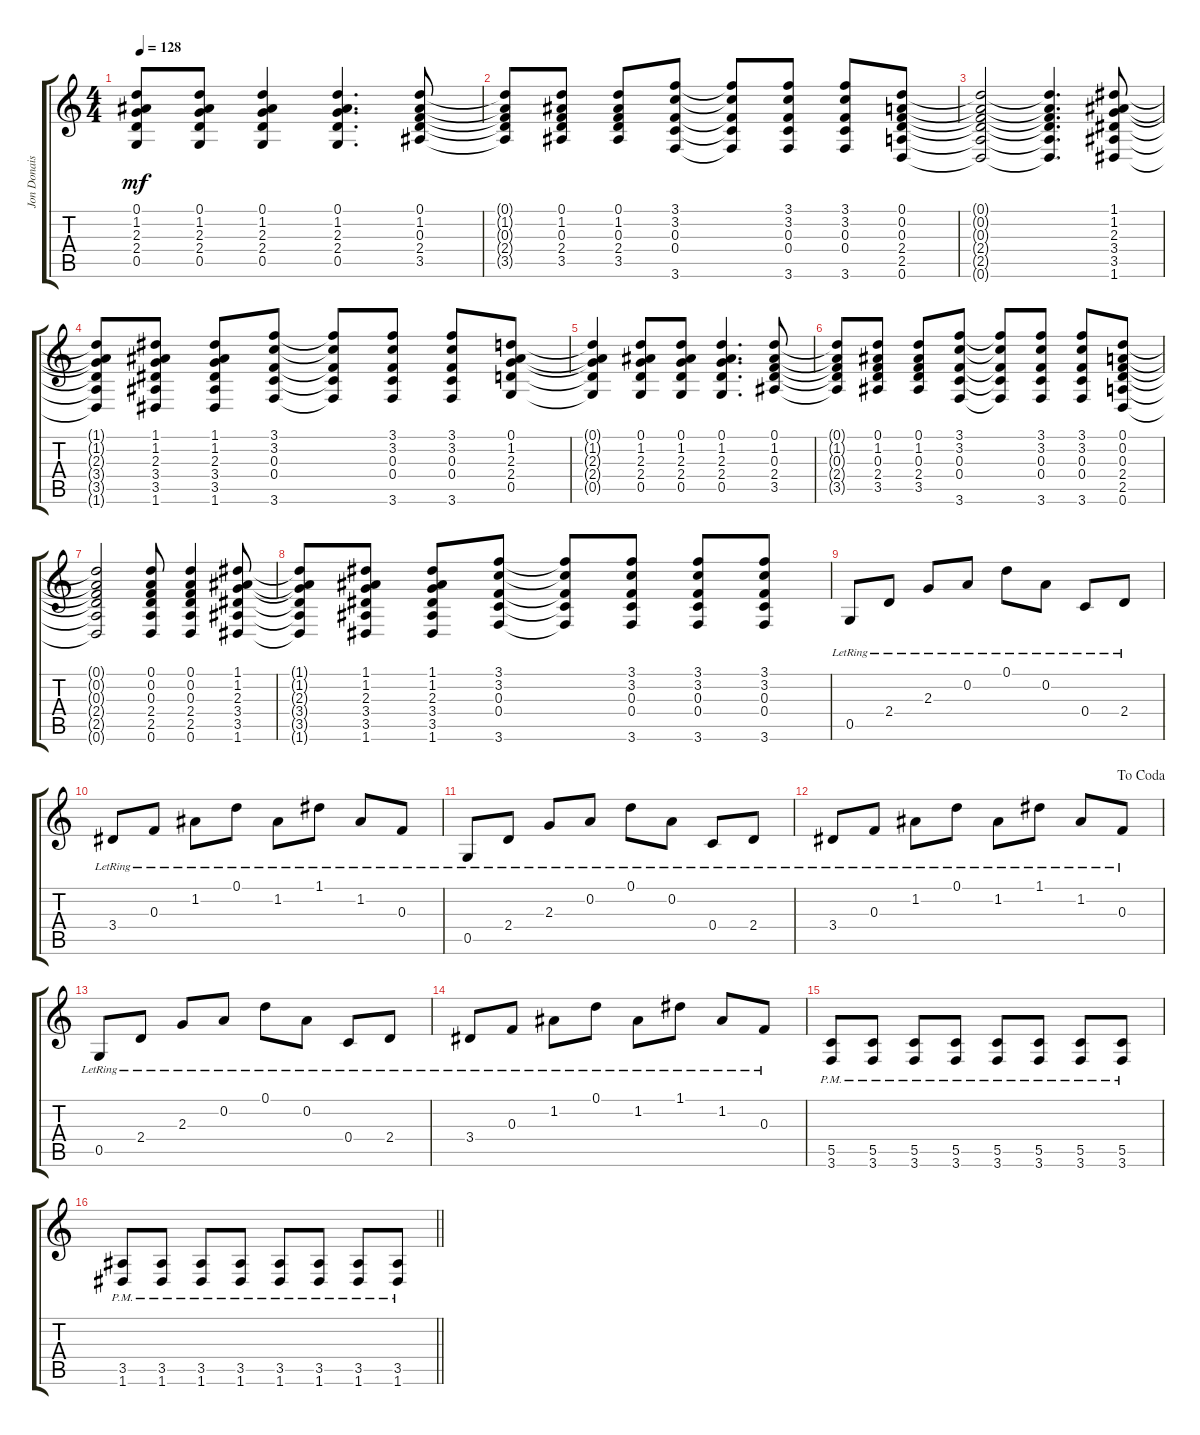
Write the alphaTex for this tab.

\track ("Jon Donais Acoustic" "Jon Donais") {instrument acousticguitarsteel}
\staff {score tabs}
\tuning (D4 A3 F3 C3 G2 D2) {hide}
\ts (4 4)
\tempo 128
\clef g2
\ks c
(0.1{t} 1.2{t} 2.3{t} 2.4{t} 0.5{t}).8{dy mf} (0.1 1.2 2.3 2.4 0.5).8 (0.1 1.2 2.3 2.4 0.5).4 (0.1 1.2 2.3 2.4 0.5).4{d} (0.1 1.2 0.3 2.4 3.5).8 |
(0.1{t} 1.2{t} 0.3{t} 2.4{t} 3.5{t}).8 (0.1 1.2 0.3 2.4 3.5).8 (0.1 1.2 0.3 2.4 3.5).8 (3.1 3.2 0.3 0.4 3.6).8 (3.1{t} 3.2{t} 0.3{t} 0.4{t} 3.6{t}).8 (3.1 3.2 0.3 0.4 3.6).8 (3.1 3.2 0.3 0.4 3.6).8 (0.1 0.2 0.3 2.4 2.5 0.6).8 |
(0.1{t} 0.2{t} 0.3{t} 2.4{t} 2.5{t} 0.6{t}).2 (0.1{t} 0.2{t} 0.3{t} 2.4{t} 2.5{t} 0.6{t}).4{d} (1.1 1.2 2.3 3.4 3.5 1.6).8 |
(1.1{t} 1.2{t} 2.3{t} 3.4{t} 3.5{t} 1.6{t}).8 (1.1 1.2 2.3 3.4 3.5 1.6).8 (1.1 1.2 2.3 3.4 3.5 1.6).8 (3.1 3.2 0.3 0.4 3.6).8 (3.1{t} 3.2{t} 0.3{t} 0.4{t} 3.6{t}).8 (3.1 3.2 0.3 0.4 3.6).8 (3.1 3.2 0.3 0.4 3.6).8 (0.1 1.2 2.3 2.4 0.5).8 |
(0.1{t} 1.2{t} 2.3{t} 2.4{t} 0.5{t}).4 (0.1 1.2 2.3 2.4 0.5).8 (0.1 1.2 2.3 2.4 0.5).8 (0.1 1.2 2.3 2.4 0.5).4{d} (0.1 1.2 0.3 2.4 3.5).8 |
(0.1{t} 1.2{t} 0.3{t} 2.4{t} 3.5{t}).8 (0.1 1.2 0.3 2.4 3.5).8 (0.1 1.2 0.3 2.4 3.5).8 (3.1 3.2 0.3 0.4 3.6).8 (3.1{t} 3.2{t} 0.3{t} 0.4{t} 3.6{t}).8 (3.1 3.2 0.3 0.4 3.6).8 (3.1 3.2 0.3 0.4 3.6).8 (0.1 0.2 0.3 2.4 2.5 0.6).8 |
(0.1{t} 0.2{t} 0.3{t} 2.4{t} 2.5{t} 0.6{t}).2 (0.1 0.2 0.3 2.4 2.5 0.6).8 (0.1 0.2 0.3 2.4 2.5 0.6).4 (1.1 1.2 2.3 3.4 3.5 1.6).8 |
(1.1{t} 1.2{t} 2.3{t} 3.4{t} 3.5{t} 1.6{t}).8 (1.1 1.2 2.3 3.4 3.5 1.6).8 (1.1 1.2 2.3 3.4 3.5 1.6).8 (3.1 3.2 0.3 0.4 3.6).8 (3.1{t} 3.2{t} 0.3{t} 0.4{t} 3.6{t}).8 (3.1 3.2 0.3 0.4 3.6).8 (3.1 3.2 0.3 0.4 3.6).8 (3.1 3.2 0.3 0.4 3.6).8 |
0.5{lr}.8 2.4{lr}.8 2.3{lr}.8 0.2{lr}.8 0.1{lr}.8 0.2{lr}.8 0.4{lr}.8 2.4{lr}.8 |
3.4{lr}.8 0.3{lr}.8 1.2{lr}.8 0.1{lr}.8 1.2{lr}.8 1.1{lr}.8 1.2{lr}.8 0.3{lr}.8 |
0.5{lr}.8 2.4{lr}.8 2.3{lr}.8 0.2{lr}.8 0.1{lr}.8 0.2{lr}.8 0.4{lr}.8 2.4{lr}.8 |
\jump dacoda
3.4{lr}.8 0.3{lr}.8 1.2{lr}.8 0.1{lr}.8 1.2{lr}.8 1.1{lr}.8 1.2{lr}.8 0.3{lr}.8 |
0.5{lr}.8 2.4{lr}.8 2.3{lr}.8 0.2{lr}.8 0.1{lr}.8 0.2{lr}.8 0.4{lr}.8 2.4{lr}.8 |
3.4{lr}.8 0.3{lr}.8 1.2{lr}.8 0.1{lr}.8 1.2{lr}.8 1.1{lr}.8 1.2{lr}.8 0.3{lr}.8 |
(5.5{pm} 3.6{pm}).8 (5.5{pm} 3.6{pm}).8 (5.5{pm} 3.6{pm}).8 (5.5{pm} 3.6{pm}).8 (5.5{pm} 3.6{pm}).8 (5.5{pm} 3.6{pm}).8 (5.5{pm} 3.6{pm}).8 (5.5{pm} 3.6{pm}).8 |
\barLineRight lightlight
(3.5{pm} 1.6{pm}).8 (3.5{pm} 1.6{pm}).8 (3.5{pm} 1.6{pm}).8 (3.5{pm} 1.6{pm}).8 (3.5{pm} 1.6{pm}).8 (3.5{pm} 1.6{pm}).8 (3.5{pm} 1.6{pm}).8 (3.5{pm} 1.6{pm}).8
